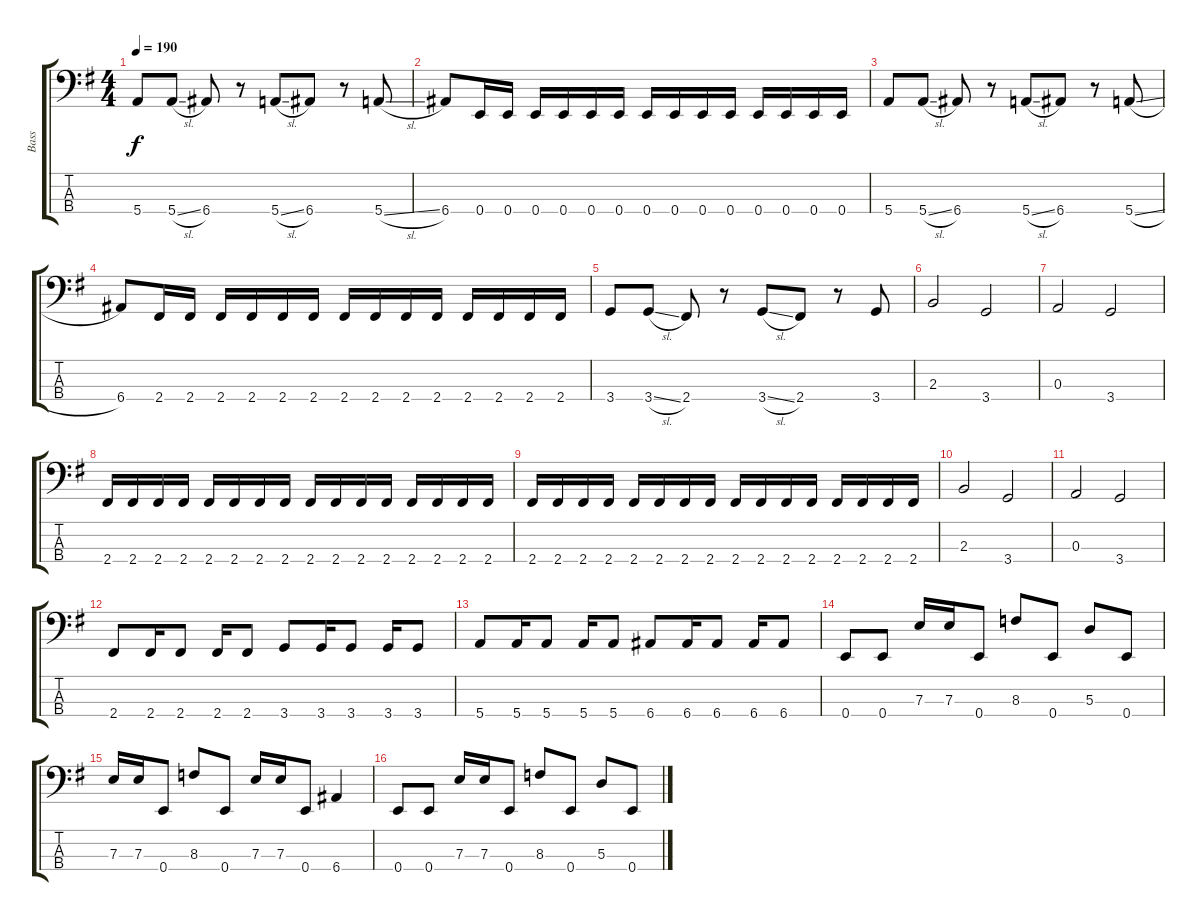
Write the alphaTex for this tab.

\track ("Bass" "Bass") {instrument electricbassfinger}
\staff {score tabs}
\tuning (G2 D2 A1 E1) {hide}
\ts (4 4)
\tempo 190
\clef f4
\ks eminor
5.4.8{dy f} 5.4{sl}.8 6.4.8 r.8 5.4{sl}.8 6.4.8 r.8 5.4{sl}.8 |
6.4.8 0.4.16 0.4.16 0.4.16 0.4.16 0.4.16 0.4.16 0.4.16 0.4.16 0.4.16 0.4.16 0.4.16 0.4.16 0.4.16 0.4.16 |
5.4.8 5.4{sl}.8 6.4.8 r.8 5.4{sl}.8 6.4.8 r.8 5.4{sl}.8 |
6.4.8 2.4.16 2.4.16 2.4.16 2.4.16 2.4.16 2.4.16 2.4.16 2.4.16 2.4.16 2.4.16 2.4.16 2.4.16 2.4.16 2.4.16 |
3.4.8 3.4{sl}.8 2.4.8 r.8 3.4{sl}.8 2.4.8 r.8 3.4.8 |
2.3.2 3.4.2 |
0.3.2 3.4.2 |
2.4.16 2.4.16 2.4.16 2.4.16 2.4.16 2.4.16 2.4.16 2.4.16 2.4.16 2.4.16 2.4.16 2.4.16 2.4.16 2.4.16 2.4.16 2.4.16 |
2.4.16 2.4.16 2.4.16 2.4.16 2.4.16 2.4.16 2.4.16 2.4.16 2.4.16 2.4.16 2.4.16 2.4.16 2.4.16 2.4.16 2.4.16 2.4.16 |
2.3.2 3.4.2 |
0.3.2 3.4.2 |
2.4.8 2.4.16 2.4.8 2.4.16 2.4.8 3.4.8 3.4.16 3.4.8 3.4.16 3.4.8 |
5.4.8 5.4.16 5.4.8 5.4.16 5.4.8 6.4.8 6.4.16 6.4.8 6.4.16 6.4.8 |
0.4.8 0.4.8 7.3.16 7.3.16 0.4.8 8.3.8 0.4.8 5.3.8 0.4.8 |
7.3.16 7.3.16 0.4.8 8.3.8 0.4.8 7.3.16 7.3.16 0.4.8 6.4.4 |
0.4.8 0.4.8 7.3.16 7.3.16 0.4.8 8.3.8 0.4.8 5.3.8 0.4.8
